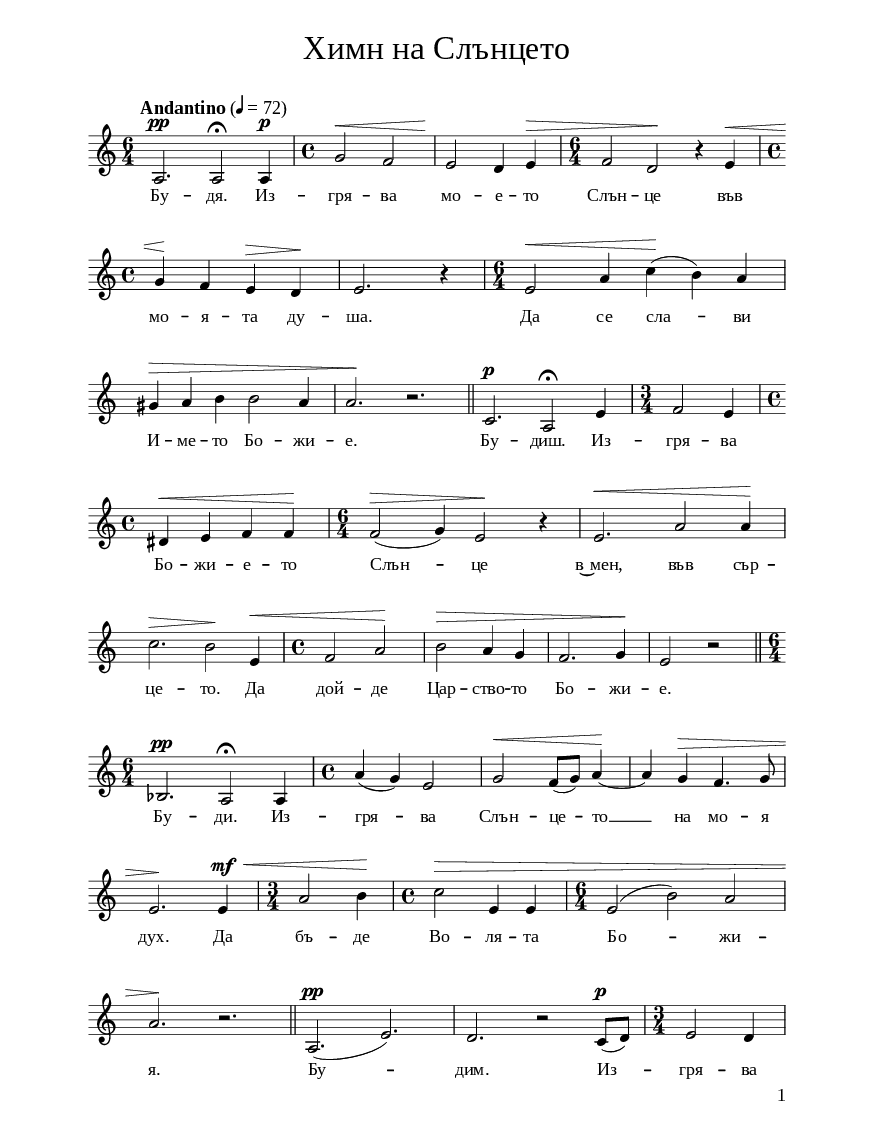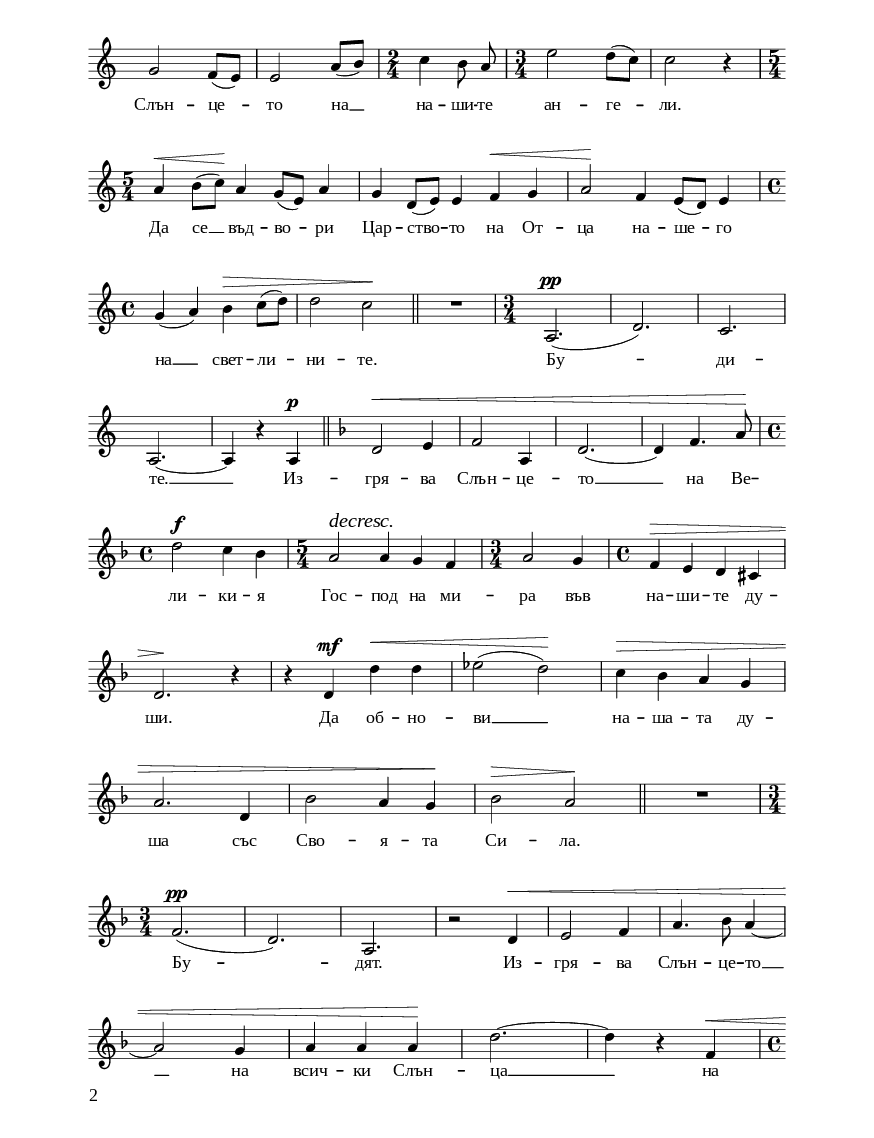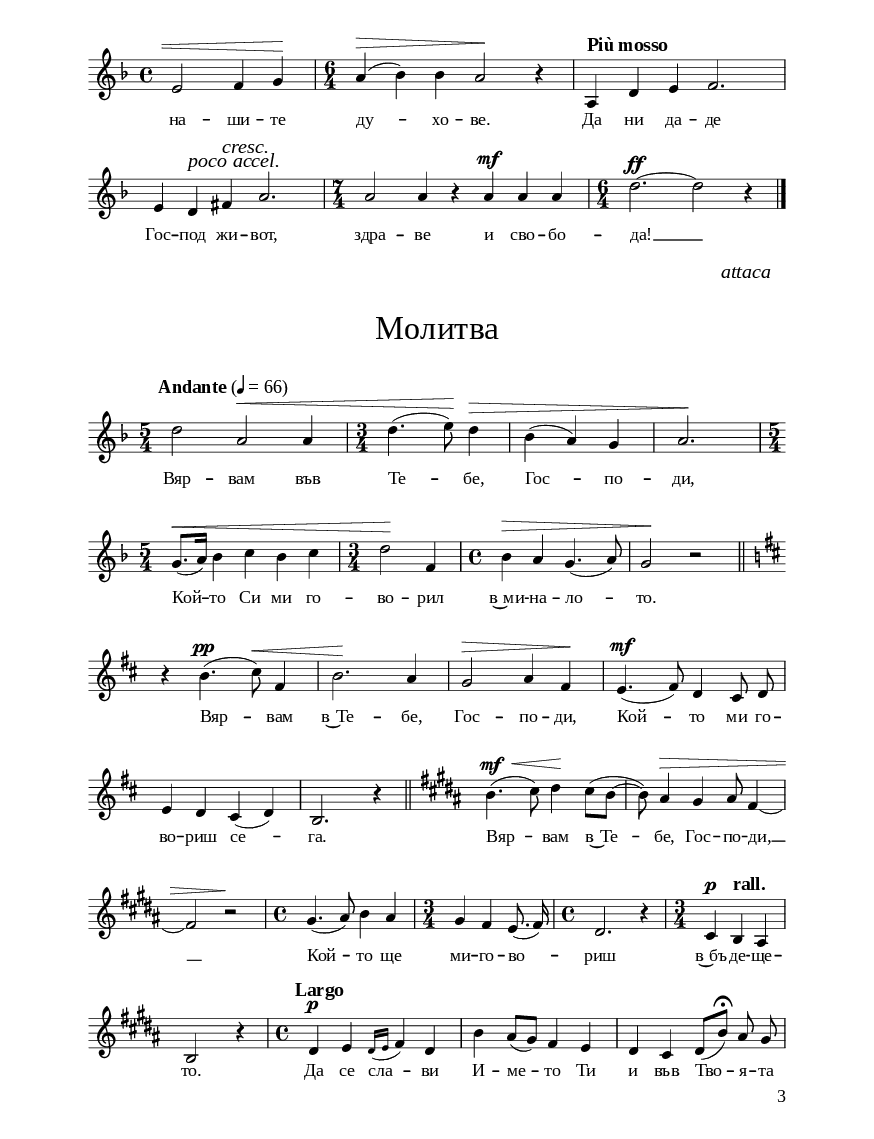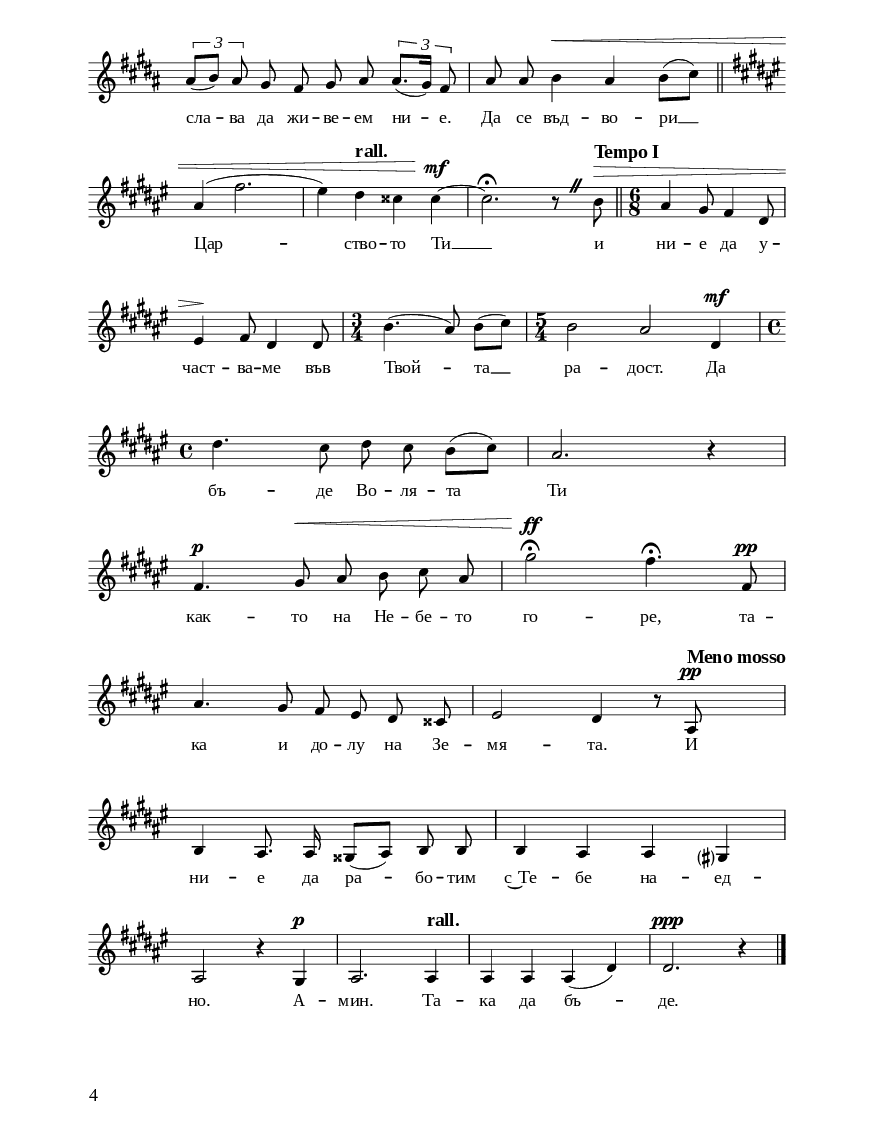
\version "2.24.2"

% include paper part and global functions
\include "include/globals.ily"

\bookpart {
  \label #'ref202
  \tocItem \markup "Химн на Слънцето"
  \include "include/bookpart-paper.ily"
  \score {
    \include "include/score-layout.ily"

    \new Voice \relative c' {
      \clef treble
      \key a \minor
      \time 6/4
      \tempoFunc "Andantino" 4 "72"
      \autoBeamOff
      a2.^\pp  a2 ^\fermata  a4^\p | % 2
      \time 4/4  | % 2
      g'2^\<  f2 | % 3
      e2 \!  d4  e4^\> | % 4
      \time 6/4  | % 4
      f2  d2 \! r4
      \override Hairpin.to-barline = ##f
      \override Hairpin.after-line-breaking = ##t
      e4^\< \break | % 5

      \time 4/4  | % 5
      g4 \! f4  e4^\>  d4  \! | % 6
      e2. r4 | % 7
      \time 6/4  | % 7
      e2^\<  a4  c4 ( \!  b4 )
      a4 \break | % 8
      gis4^\>  a4  b4  b2  a4
      | % 9
      a2. \! r2. \bar "||"
      c,2.^\p  a2 ^\fermata  e'4 | % 11
      \time 3/4  | % 11
      f2  e4 \break | % 12
      \time 4/4  | % 12
      dis4^\<  e4  f4  f4 \! | % 13
      \time 6/4  | % 13
      f2 (^\>  g4 )  e2 \! r4 | % 14
      e2.^\<  a2  a4 \! \break | % 15
      c2.^\>  b2 \! e,4^\< | % 16
      \time 4/4  | % 16
      f2  a2  \! | % 17
      b2^\>  a4  g4 | % 18
      f2.  g4  \! | % 19
      e2 r2 \bar "||"
      \break |
      \time 6/4  |
      bes2.^\pp  a2 ^\fermata  a4 | % 21
      \time 4/4  | % 21
      a'4 (  g4 )  e2 | % 22
      g2^\<  f8 ( [  g8 ) ]  a4 ~ \! | % 23
      a4  g4^\>  f4.  g8 \break | % 24
      e2.  \! e4 \mf ^\< | % 25
      \time 3/4  | % 25
      a2  b4 \! | % 26
      \time 4/4  | % 26
      c2^\>  e,4  e4 | % 27
      \time 6/4  | % 27
      e2 (  b'2 )  a2 \break | % 28
      a2. \! r2. \bar "||"
      a,2. (^\pp  e'2. ) |
      d2. r2  c8 ( [^\p  d8 ) ] | % 31
      \time 3/4  | % 31
      e2  d4  | % 32
      \break g2  f8 ( [  e8 ) ] | % 33
      e2  a8 ( [  b8 ) ] | % 34
      \time 2/4 c4  b8  a8 | % 35
      \time 3/4 e'2  d8 ( [  c8 ) ] | % 36
      c2 r4 \break | % 37
      \time 5/4  | % 37
      a4^\<  b8 ( [  c8 ) ] \!  a4
      g8 ( [  e8 ) ]  a4 | % 38
      g4  d8 ( [  e8 ) ]  e4  f4
      ^\<  g4 | % 39
      a2  \! f4  e8 ( [  d8 ) ]
      e4 \break |
      \time 4/4  |
      g4 (  a4 )  b4^\>  c8 ( [
      d8 ) ] | % 41
      d2  c2 \! \bar "||"
      R1 | % 43
      \time 3/4  | % 43
      a,2.^\pp ( | % 44
      d2. ) | % 45
      c2. \break | % 46
      a2. ~ | % 47
      a4 r4  a4^\p \bar "||"
      \key d \minor | % 48
      d2^\<  e4 | % 49
      f2  a,4 |
      d2. ~ | % 51
      d4  f4.  a8 \! \break | % 52
      \time 4/4  | % 52
      d2^\f  c4  bes4 | % 53
      \time 5/4  | % 53
      a2 ^\markup \italic \huge "decresc."  a4  g4  f4 | % 54
      \time 3/4  | % 54
      a2  g4 | % 55
      \time 4/4  | % 55
      f4^\>  e4  d4  cis4 \break | % 56
      d2.  \! r4 | % 57
      r4  d4 ^\mf  d'4 ^\<  d4 | % 58
      es2 (  d2 ) \! | % 59
      c4  ^\>  bes4  a4  g4
      \break |
      a2.  d,4 | % 61
      bes'2  a4  g4 \! | % 62
      bes2 ^\>  a2 ^\! \bar "||"
      R1 \break | % 64
      \time 3/4  | % 64
      f2.^\pp ( | % 65
      d2. ) | % 66
      a2. |
      r2  d4 ^\< | % 68
      e2  f4 | % 69
      a4.  bes8  a4 ~  | \break

      a2  g4 | % 71
      a4  a4  a4 \! | % 72
      d2. ~  | % 73
      d4 r4  f,4 ^\< \break | % 74
      \time 4/4  | % 74
      e2  f4  g4  \! | % 75
      \time 6/4  | % 75
      a4 ( ^\>  bes4 )  bes4  a2  \!
      r4 | % 76
      \tempo"Più mosso" a,4 d4  e4
      f2. \break | % 77
      e4  d4 ^\markup{ \italic \huge {poco accel.} }
      fis4 ^\markup \italic \huge "cresc."  a2. | % 78
      \time 7/4 a2  a4 r4 a4 ^\mf  a4  a4 | % 79
      \time 6/4 d2. ~ ^\ff  d2 r4 \bar "|."
    }

    \addlyrics {
      Бу -- дя. Из -- гря -- ва мо -- е --
      то Слън -- це във мо -- я -- та ду
      -- ша. Да се сла  -- ви И -- ме --
      то Бо -- жи -- е. Бу -- диш. Из --
      гря -- ва Бо -- жи -- е -- то Слън
      -- це в~мен, във сър -- це --
      то. Да дой -- де Цар -- ство -- то
      Бо -- жи -- е. Бу -- ди. Из -- гря
      -- ва Слън -- це -- то __  на
      мо -- я дух. Да бъ -- де Во -- ля --
      та Бо -- жи -- я. Бу -- дим.
      Из -- гря -- ва Слън -- це --
      то на __ на -- ши -- те ан -- ге
      -- ли. Да се __ въд -- во --
      ри Цар -- ство -- то на От --
      ца на -- ше -- го на __  свет --
      ли -- ни -- те. Бу -- ди -- те. __
      Из -- гря -- ва Слън -- це -- то __
      на Ве -- ли -- ки -- я Гос --
      под на ми -- ра във на -- ши -- те
      ду -- ши. Да об -- но -- ви __  на --
      ша -- та ду -- ша със Сво -- я --
      та Си -- ла. Бу -- дят. Из --
      гря -- ва Слън -- це -- то __ на
      всич -- ки Слън -- ца __ на на --
      ши -- те ду -- хо -- ве. Да ни
      да -- де Гос -- под жи -- вот, здра
      -- вe и сво -- бо -- да! __
    }

    \header {
      title = \titleFunc "Химн на Слънцето" "Himn na Slănceto"
    }

    \midi{}

  } % score

  \markup \raise #2.8 \override #'(baseline-skip . 2) {
    \column {
      \fill-line \huge \italic { "" "" \concat {"attaca" "   " }}
    }
  }

  \label #'ref204
  \tocItem \markup "Молитва (Вярвам в теб)"
  \include "include/bookpart-paper.ily"
  \score {
    \include "include/score-layout.ily"

    \new Voice \relative c' {
      \clef treble
      \key d \minor
      \time 5/4
      \tempoFunc "Andante" 4 "66"
      \autoBeamOff
      \override Hairpin.to-barline = ##f
      \override Hairpin.after-line-breaking = ##t

      d'2  a2^\<
      a4 | % 81
      \time 3/4  | % 81
      d4. (  e8  \! )  d4 ^\> | % 82
      bes4 (  a4 )  g4 | % 83
      a2. \! | \time 5/4 \break % 84

      g8. ( [  ^\<  a16 ) ]  bes4  c4
      bes4  c4 | % 85
      \time 3/4  | % 85
      d2 \!  f,4 | % 86
      \time 4/4 bes4  ^\>  a4  g4. (  a8 ) | % 87
      g2 \! r2 \bar "||" | \break % 88

      \key b \minor | % 88
      r4  b4. ( ^\pp  cis8 ) ^\<  fis,4 | % 89
      b2.  \! a4 |
      g2^\>  a4  fis4  \! | % 91
      e4. ( ^\mf  fis8 )  d4  cis8
      d8 | \break % 92
      e4  d4  cis4 (  d4 ) | % 93
      b2. r4 \bar "||"
      | % 94
      \key b \major | % 94
      b'4. (^\mf ^\<  cis8 )  dis4 \!
      cis8 ( [  b8 ~ ] | % 95
      b8 )  ais4 ^\>  gis4  ais8
      fis4 ~ | \break % 96
      fis2 r2 \! | % 97
      \time 4/4 gis4. (  ais8 )  b4  ais4 | % 98
      \time 3/4 gis4  fis4  e8. (  fis16 ) | % 99
      \time 4/4 dis2. r4  |
      \time 3/4  |
      cis4 ^\p  \tempo "rall. " b4 ais4 | \break % 101
      b2 r4 | % 102
      \time 4/4  | % 102
      \tempo"Largo" dis4^\p  e4 \grace {
        dis16 ( [  e16 ]
      }
      fis4 )  dis4
      | % 103
      b'4  ais8 ( [  gis8 ) ]  fis4
      e4 | % 104
      dis4  cis4  dis8 ( [  b'8 )
      ^\fermata ]  ais8  gis8 \break | % 105
      \times 2/3  {
        ais8 ( [  b8 )]  ais8
      }
      gis8  fis8  gis8  ais8
      \times 2/3  {
        ais8. ( [  gis16 )  ] fis8
      }
      | % 106
      ais8  ais8  b4 ^\<  ais4
      b8 ( [  cis8 ) ] \bar "||"
      | % 107
      \key dis \minor | \break % 107
      ais4 (  fis'2. | % 108
      eis4 )  \tempo"rall." dis4
      cisis4  cisis4 ~
      ^\mf | % 109
      cisis2. ^\fermata r8 \caesura \tempo"Tempo I" b8
      ^\> | \bar "||"
      \time 6/8  |
      ais4  gis8  fis4  dis8 \break | % 111
      eis4  \! fis8 \!  dis4  dis8 | % 112
      \time 3/4  | % 112
      b'4. (  ais8 )  b8 ( [  cis8
      ) ] | % 113
      \time 5/4  | % 113
      b2  ais2  dis,4 ^\mf | \break % 114
      \time 4/4  | % 114
      dis'4.  cis8  dis8
      cis8   b8 ( [  cis8 ) ] | % 115
      ais2. r4 \break  | % 116
      fis4. ^\p  gis8 ^\<  ais8   b8
      cis8  ais8  | % 117
      gis'2 ^\fermata \! ^\ff  fis4. ^\fermata
      fis,8 ^\pp | \break % 118
      ais4.  gis8  fis8 eis8
      dis8  cisis8  | % 119
      eis2  dis4 r8  \tempo "Meno mosso" ais8^\pp


      | \break
      b4  ais8.  ais16  gisis8 ( [
      ais8 ) ]  b8  b8 | % 121
      b4  ais4  ais4  gis?4 \break | % 122
      ais2 r4  gis4 ^\p | % 123
      ais2.  \tempo "rall." ais4 |
      ais4 ais4 ais4 ( dis4 ) | % 124
      dis2. \! ^\ppp r4 \bar "|."


    }
    \addlyrics {
      Вяр --
      вам във Те -- бе, Гос -- по
      -- ди, Кой -- то Си ми го -- во
      -- рил в~ми -- на -- ло -- то. Вяр -- вам в~Те -- бе, Гос -- по
      -- ди, Кой -- то ми го -- во --
      риш се -- га. Вяр -- вам
      в~Те -- бе, Гос -- по -- ди, __
      Кой -- то ще ми -- го -- во
      -- риш в~бъ -- де -- ще -- то. Да
      се  сла -- ви И -- ме --
      то Ти и във Тво -- я -- та
      сла -- ва да жи -- ве -- ем ни
      -- е. Да се въд -- во -- ри __
      Цар -- ство -- то Ти __
      и ни -- е да у -- част -- ва -- ме
      във Твой -- та __ ра -- дост.
      Да бъ -- де Во -- ля -- та Ти
      как -- то на Не -- бе -- то го --
      ре, та -- ка и до -- лу на Зе --
      мя -- та. И ни -- е да ра -- бо
      -- тим с~Те -- бе на -- ед -- но. А
      -- мин. Та -- ка да бъ -- де.}

      \header {
        title = \titleFunc "Молитва" "Molitva"
      }

      \midi{}

    } % score


  } % bookpart

  % Più mosso
  %
